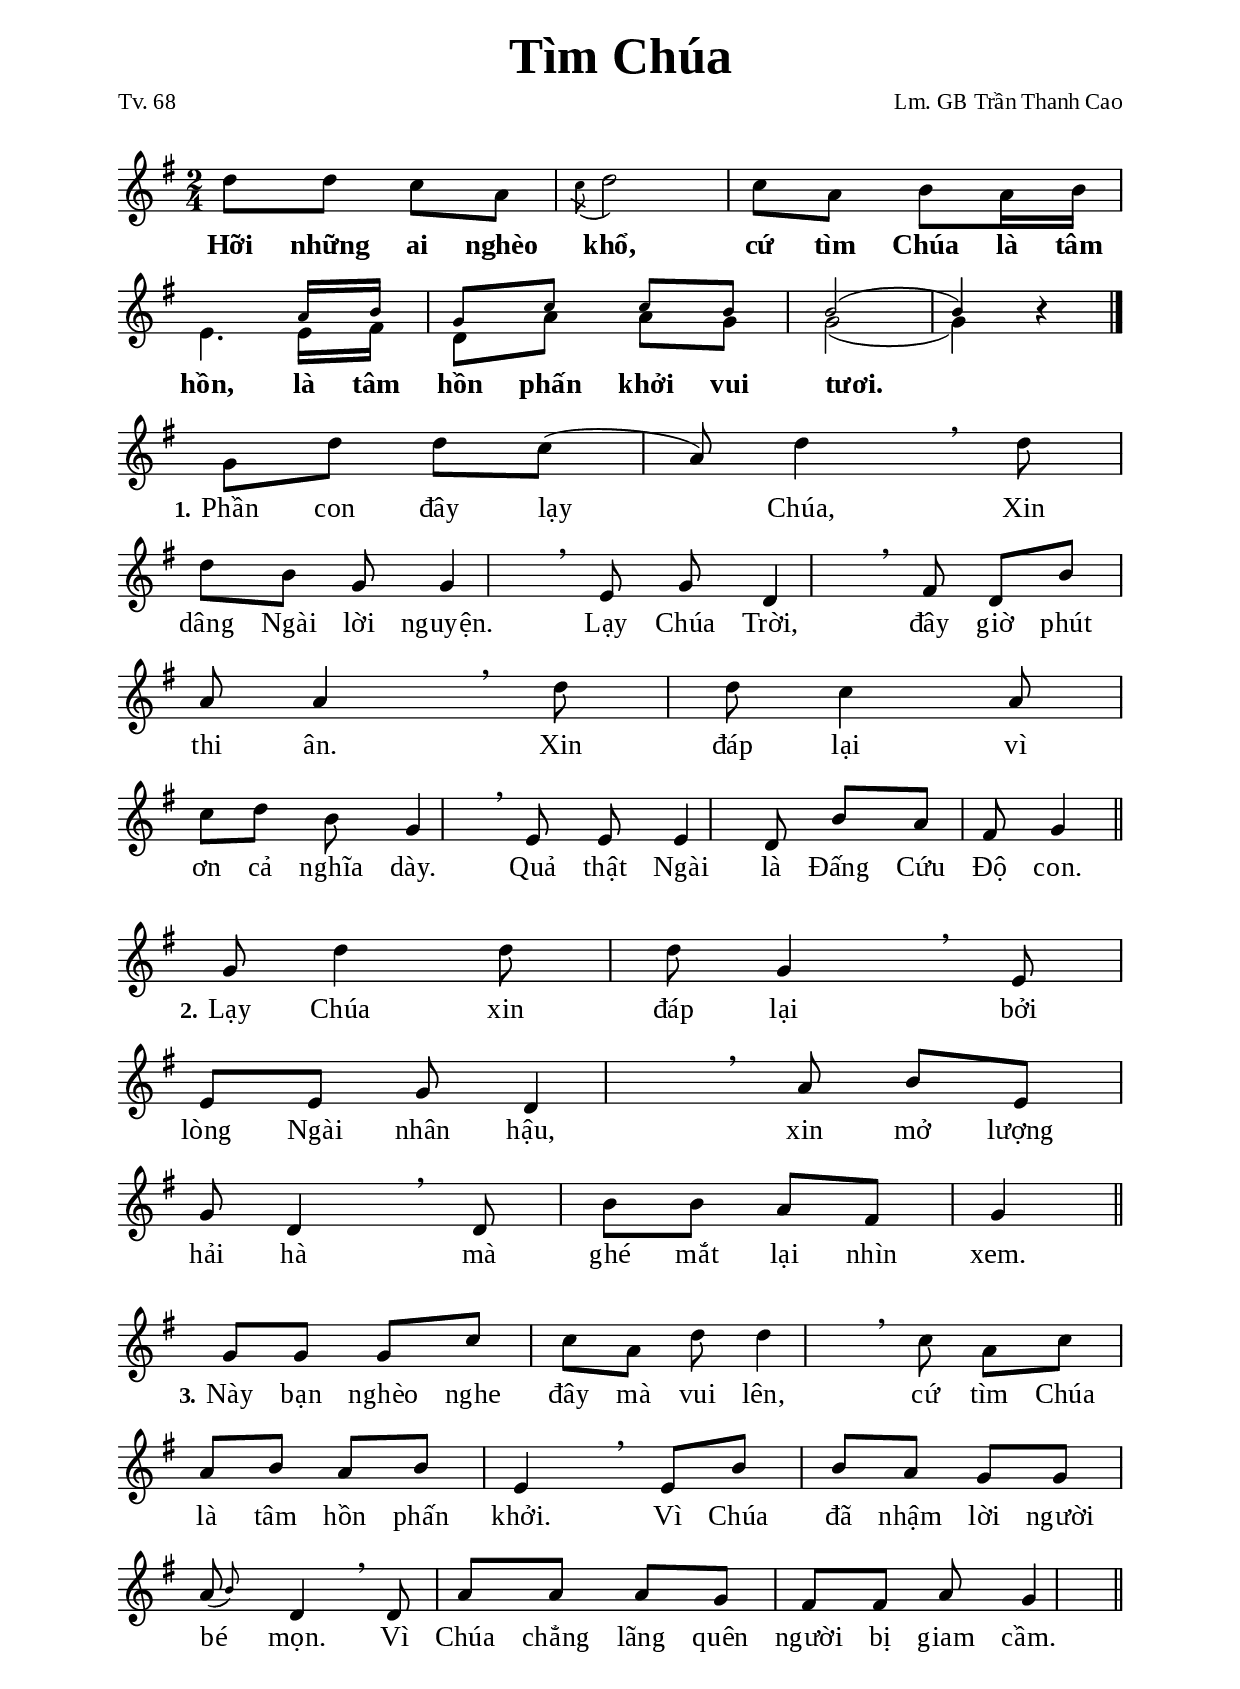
% Cài đặt chung
\version "2.22.1"
\include "english.ly"

\header {
  title = \markup { \fontsize #3 "Tìm Chúa" }
  poet = "Tv. 68"
  composer = "Lm. GB Trần Thanh Cao"
  arranger = " "
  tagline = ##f
}

\paper {
  #(set-paper-size "a4")
  top-margin = 10\mm
  bottom-margin = 10\mm
  left-margin = 20\mm
  right-margin = 20\mm
  indent = #0
  #(define fonts
    (make-pango-font-tree
      "Liberation Serif"
      "Liberation Serif"
      "Liberation Serif"
      (/ 20 20)))
  page-count = #1
}

% Nhạc điệp khúc
nhacDiepKhucSop = \relative c'' {
  d8 d c a |
  \acciaccatura c8 d2 |
  c8 a b a16 b |
  e,4. e16 fs |
  d8 a' a g |
  g2 ( |
  g4) r \bar "|."
}

nhacDiepKhucBass = \relative c'' {
  \skip 2
  \skip 2
  \skip 2
  \skip 4. a16 b |
  g8 c c b |
  b2 ( |
  b4) r
}

% Nhạc phiên khúc
nhacPhienKhucMot = \relative c'' {
  g8 d' d c (a) d4 \breathe
  d8 d b g g4 \breathe
  e8 g d4 \breathe
  fs8 d b' a a4 \breathe
  d8 d c4 a8 c d b g4 \breathe
  e8 e e4 d8 b' a fs g4 \bar "||"
}

nhacPhienKhucHai = \relative c'' {
  g8 d'4 d8 d g,4 \breathe
  e8 e e g d4 \breathe
  a'8 b e, g d4 \breathe
  d8 b' b a fs g4 \bar "||"
}

nhacPhienKhucBa = \relative c'' {
  #(define afterGraceFraction (cons 1 4))
  g8 g g c c a d d4 \breathe
  c8 a c a b a b e,4 \breathe
  e8 b' b a g g \afterGrace a (\tweak font-size #-4 b) d,4 \breathe
  d8 a' a a g fs fs a g4 \bar "||"
}

% Lời điệp khúc
loiDiepKhuc = \lyricmode {
  Hỡi những ai nghèo khổ,
  cứ tìm Chúa là tâm hồn,
  là tâm hồn phấn khởi vui tươi.
}

% Lời phiên khúc
loiPhienKhucMot = \lyricmode {
  \set stanza = #"1."
  Phần con đây lạy Chúa,
  Xin dâng Ngài lời nguyện.
  Lạy Chúa Trời, đây giờ phút thi ân.
  Xin đáp lại vì ơn cả nghĩa dày.
  Quả thật Ngài là Đấng Cứu Độ con.
}

loiPhienKhucHai = \lyricmode {
  \set stanza = #"2."
  Lạy Chúa xin đáp lại bởi lòng Ngài nhân hậu,
  xin mở lượng hải hà mà ghé mắt lại nhìn xem.
}

loiPhienKhucBa = \lyricmode {
  \set stanza = #"3."
  Này bạn nghèo nghe đây mà vui lên,
  cứ tìm Chúa là tâm hồn phấn khởi.
  Vì Chúa đã nhậm lời người bé mọn.
  Vì Chúa chẳng lãng quên người bị giam cầm.
}


% Dàn trang
\score {
  \new ChoirStaff <<
    \new Staff = diepKhuc \with {
        \consists "Merge_rests_engraver"
        %\magnifyStaff #(magstep +1)
      }
      <<
      \new Voice = beSop {
        \voiceTwo \key g \major \time 2/4 \nhacDiepKhucSop
      }
      \new Voice = beBas {
        \override NoteHead.font-size = #-2
        \voiceOne \key g \major \time 2/4 \nhacDiepKhucBass
      }
    >>
    \new Lyrics \lyricsto beSop \loiDiepKhuc
  >>
  \layout {
    \override Lyrics.LyricText.font-series = #'bold
    \override Lyrics.LyricText.font-size = #+2
    \override Lyrics.LyricSpace.minimum-distance = #3.5
    \override Score.BarNumber.break-visibility = ##(#f #f #f)
    \override Score.SpacingSpanner.uniform-stretching = ##t
  }
}

\score {
  \new ChoirStaff <<
    \new Staff = phienKhuc \with {
        %\magnifyStaff #(magstep +1)
      }
      <<
      \new Voice = beSop {
        \key g \major \time 2/4 \nhacPhienKhucMot
      }
    >>
    \new Lyrics \lyricsto beSop \loiPhienKhucMot
  >>
  \layout {
    \override Staff.TimeSignature.transparent = ##t
    \override Lyrics.LyricText.font-size = #+2
    \override Lyrics.LyricSpace.minimum-distance = #2.5
    \override Score.BarNumber.break-visibility = ##(#f #f #f)
    \override Score.SpacingSpanner.uniform-stretching = ##t
    \set Score.barAlways = ##t
    \set Score.defaultBarType = ""
  } 
}

\score {
  \new ChoirStaff <<
    \new Staff = phienKhuc \with {
        %\magnifyStaff #(magstep +1)
      }
      <<
      \new Voice = beSop {
        \key g \major \time 2/4 \nhacPhienKhucHai
      }
    >>
    \new Lyrics \lyricsto beSop \loiPhienKhucHai
  >>
  \layout {
    \override Staff.TimeSignature.transparent = ##t
    \override Lyrics.LyricText.font-size = #+2
    \override Lyrics.LyricSpace.minimum-distance = #2.5
    \override Score.BarNumber.break-visibility = ##(#f #f #f)
    \override Score.SpacingSpanner.uniform-stretching = ##t
    \set Score.barAlways = ##t
    \set Score.defaultBarType = ""
  } 
}

\score {
  \new ChoirStaff <<
    \new Staff = phienKhuc \with {
        %\magnifyStaff #(magstep +1)
      }
      <<
      \new Voice = beSop {
        \key g \major \time 2/4 \nhacPhienKhucBa
      }
    >>
    \new Lyrics \lyricsto beSop \loiPhienKhucBa
  >>
  \layout {
    \override Staff.TimeSignature.transparent = ##t
    \override Lyrics.LyricText.font-size = #+2
    \override Lyrics.LyricSpace.minimum-distance = #2.5
    \override Score.BarNumber.break-visibility = ##(#f #f #f)
    \override Score.SpacingSpanner.uniform-stretching = ##t
    \set Score.barAlways = ##t
    \set Score.defaultBarType = ""
  } 
}
